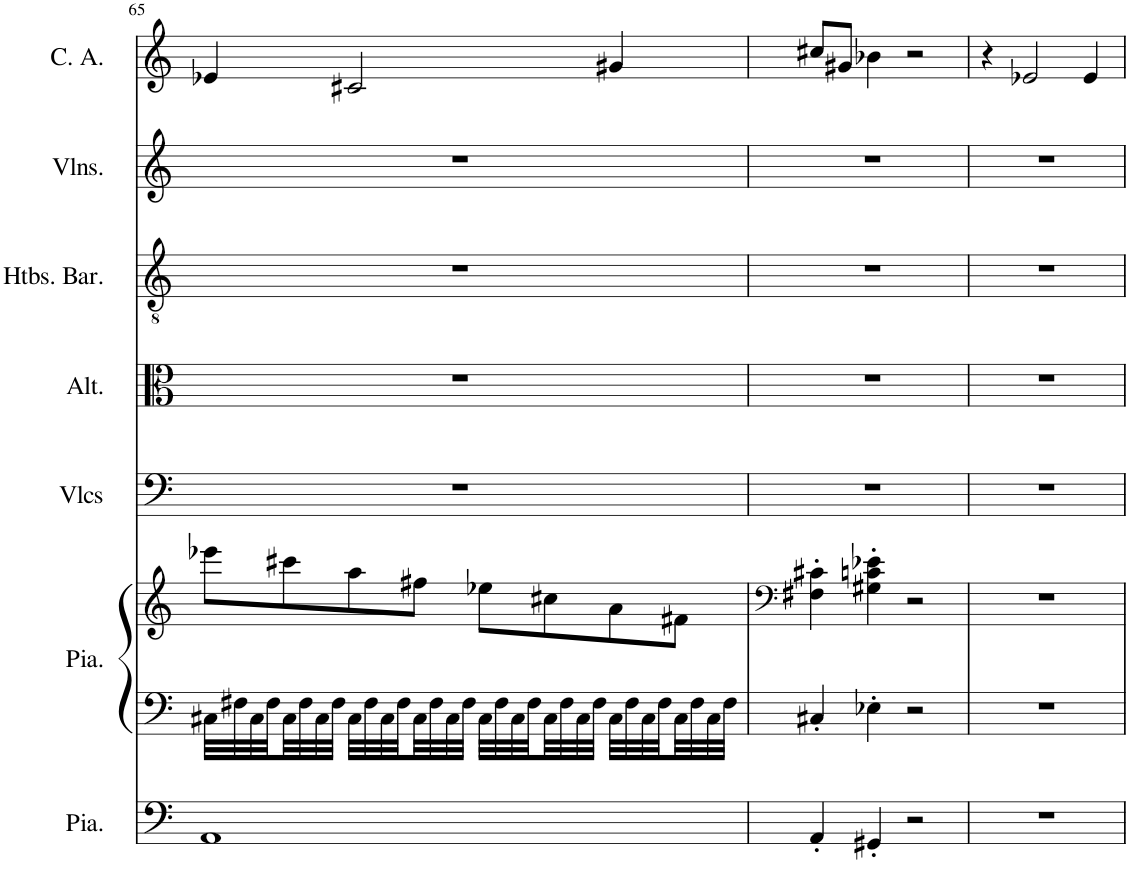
**kern	**kern	**kern	**kern	**kern	**kern	**kern	**kern
*part7	*part6	*part6	*part5	*part4	*part3	*part2	*part1
*staff8	*staff7	*staff6	*staff5	*staff4	*staff3	*staff2	*staff1
*I"Piano, Pedals	*I"Piano, Organ	*	*I"Violoncelles, Bass	*I"Altos, Tenor	*I"Hautbois Baryton, Alto	*I"Violons, Soprano	*I"Cor anglais, Baritone solo
*I'Pia.	*I'Pia.	*	*I'Vlcs	*I'Alt.	*I'Htbs. Bar.	*I'Vlns.	*I'C. A.
!!LO:PB:g=z
*clefF4	*clefF4	*clefG2	*clefF4	*clefC3	*clefGv2	*clefG2	*clefG2
*	*	*	*	*	*	*	*Trd4c7
*k[]	*k[]	*k[]	*k[]	*k[]	*k[]	*k[]	*k[]
*M4/4	*M4/4	*M4/4	*M4/4	*M4/4	*M4/4	*M4/4	*M4/4
=65	=65	=65	=65	=65	=65	=65	=65
1AA	32C#X\LLL	8eee-X\L	1r	1r	1r	1r	4e-X/
.	32F#X\	.	.	.	.	.	.
.	32C#\	.	.	.	.	.	.
.	32F#\	.	.	.	.	.	.
.	32C#\	8ccc#X\	.	.	.	.	.
.	32F#\	.	.	.	.	.	.
.	32C#\	.	.	.	.	.	.
.	32F#\JJJ	.	.	.	.	.	.
.	32C#\LLL	8aa\	.	.	.	.	2c#X/
.	32F#\	.	.	.	.	.	.
.	32C#\	.	.	.	.	.	.
.	32F#\	.	.	.	.	.	.
.	32C#\	8ff#X\J	.	.	.	.	.
.	32F#\	.	.	.	.	.	.
.	32C#\	.	.	.	.	.	.
.	32F#\JJJ	.	.	.	.	.	.
.	32C#\LLL	8ee-X\L	.	.	.	.	.
.	32F#\	.	.	.	.	.	.
.	32C#\	.	.	.	.	.	.
.	32F#\	.	.	.	.	.	.
.	32C#\	8cc#X\	.	.	.	.	.
.	32F#\	.	.	.	.	.	.
.	32C#\	.	.	.	.	.	.
.	32F#\JJJ	.	.	.	.	.	.
.	32C#\LLL	8a\	.	.	.	.	4g#X/
.	32F#\	.	.	.	.	.	.
.	32C#\	.	.	.	.	.	.
.	32F#\	.	.	.	.	.	.
.	32C#\	8f#X\J	.	.	.	.	.
.	32F#\	.	.	.	.	.	.
.	32C#\	.	.	.	.	.	.
.	32F#\JJJ	.	.	.	.	.	.
=66	=66	=66	=66	=66	=66	=66	=66
*	*	*clefF4	*	*	*	*	*
4AA'/	4C#X'/	4F#X\' 4c#X\'	1r	1r	1r	1r	8cc#X/L
.	.	.	.	.	.	.	8g#X/J
4GG#X'/	4E-X'\	4G#X\' 4cn\' 4e-X\'	.	.	.	.	4b-X\
2r	2r	2r	.	.	.	.	2r
=67	=67	=67	=67	=67	=67	=67	=67
1r	1r	1r	1r	1r	1r	1r	4r
.	.	.	.	.	.	.	2e-X/
.	.	.	.	.	.	.	4e-/
=	=	=	=	=	=	=	=
*-	*-	*-	*-	*-	*-	*-	*-
